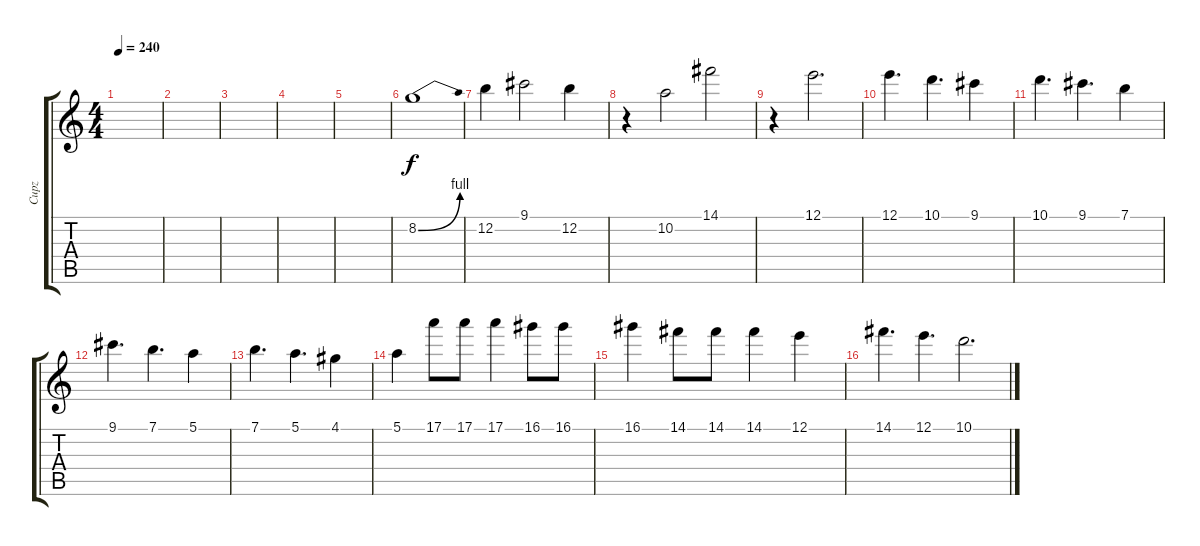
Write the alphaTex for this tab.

\track ("Cupz" "Cupz") {instrument distortionguitar}
\staff {score tabs}
\tuning (E4 B3 G3 D3 A2 E2) {hide}
\ts (4 4)
\tempo 240
\clef g2
\ks c
|
|
|
|
|
8.2{be (bend 0 0 60 4)}.1 |
12.2.4 9.1.2 12.2.4 |
r.4 10.2.2 14.1.2 |
r.4 12.1.2{d} |
12.1.4{d} 10.1.4{d} 9.1.4 |
10.1.4{d} 9.1.4{d} 7.1.4 |
9.1.4{d} 7.1.4{d} 5.1.4 |
7.1.4{d} 5.1.4{d} 4.1.4 |
5.1.4 17.1.8 17.1.8 17.1.4 16.1.8 16.1.8 |
16.1.4 14.1.8 14.1.8 14.1.4 12.1.4 |
14.1.4{d} 12.1.4{d} 10.1.2{d}
